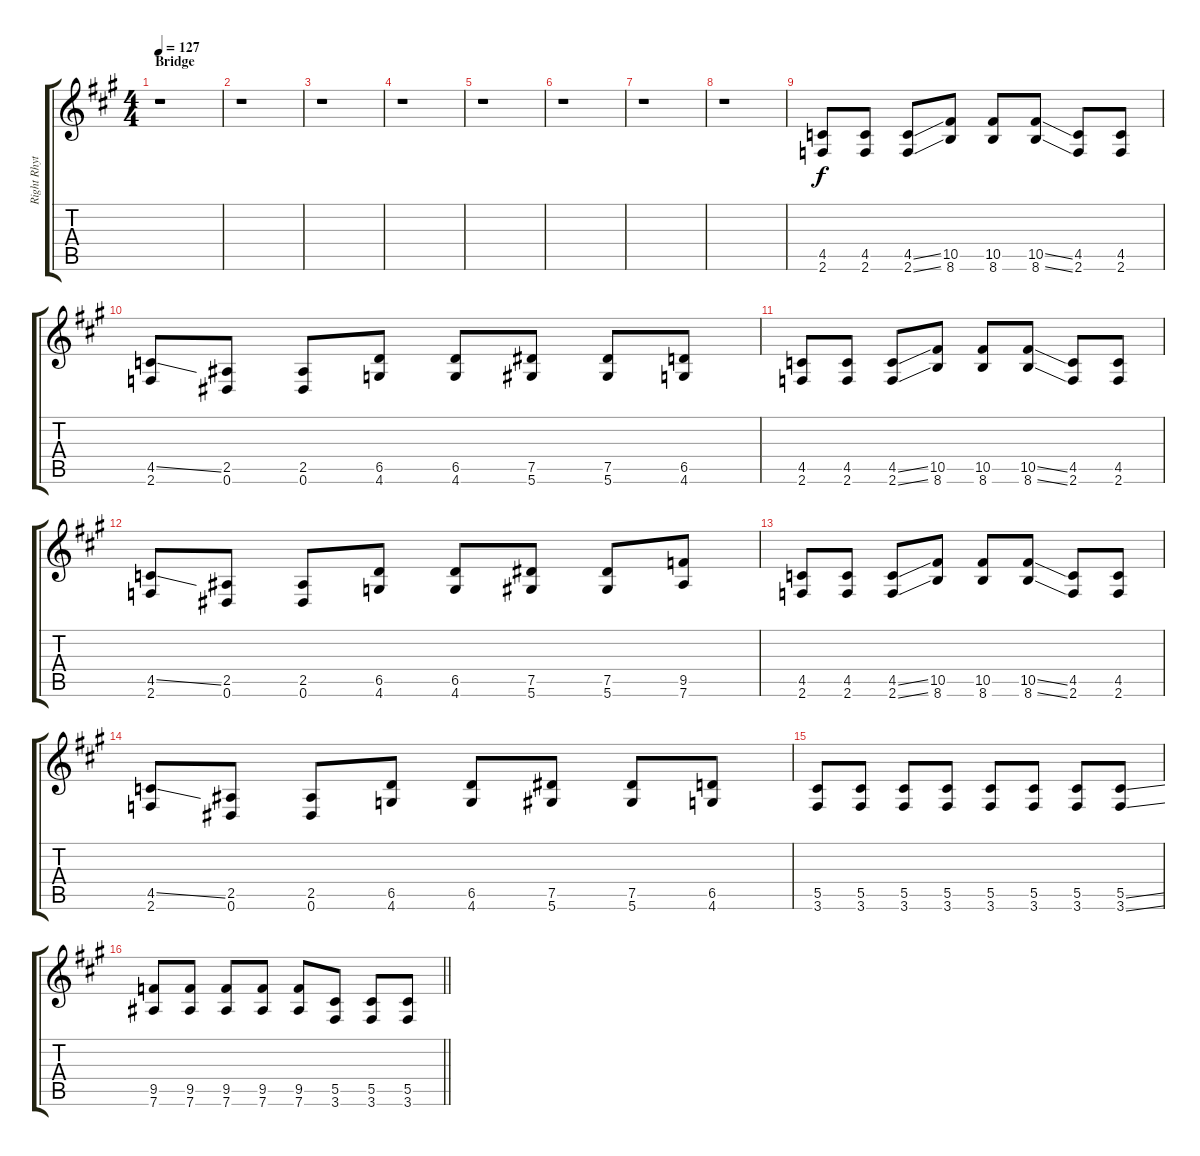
\track ("Right Rhythm Guitar" "Right Rhyt") {instrument distortionguitar}
\staff {score tabs}
\tuning (Eb4 Bb3 Gb3 Db3 Ab2 Eb2) {hide}
\ts (4 4)
\section ("" "Bridge")
\tempo 127
\clef g2
\ks a
r.1{dy f} |
r.1 |
r.1 |
r.1 |
r.1 |
r.1 |
r.1 |
r.1 |
(4.5 2.6).8 (4.5 2.6).8 (4.5{ss} 2.6{ss}).8 (10.5 8.6).8 (10.5 8.6).8 (10.5{ss} 8.6{ss}).8 (4.5 2.6).8 (4.5 2.6).8 |
(4.5{ss} 2.6).8 (2.5 0.6).8 (2.5 0.6).8 (6.5 4.6).8 (6.5 4.6).8 (7.5 5.6).8 (7.5 5.6).8 (6.5 4.6).8 |
(4.5 2.6).8 (4.5 2.6).8 (4.5{ss} 2.6{ss}).8 (10.5 8.6).8 (10.5 8.6).8 (10.5{ss} 8.6{ss}).8 (4.5 2.6).8 (4.5 2.6).8 |
(4.5{ss} 2.6).8 (2.5 0.6).8 (2.5 0.6).8 (6.5 4.6).8 (6.5 4.6).8 (7.5 5.6).8 (7.5 5.6).8 (9.5 7.6).8 |
(4.5 2.6).8 (4.5 2.6).8 (4.5{ss} 2.6{ss}).8 (10.5 8.6).8 (10.5 8.6).8 (10.5{ss} 8.6{ss}).8 (4.5 2.6).8 (4.5 2.6).8 |
(4.5{ss} 2.6).8 (2.5 0.6).8 (2.5 0.6).8 (6.5 4.6).8 (6.5 4.6).8 (7.5 5.6).8 (7.5 5.6).8 (6.5 4.6).8 |
(5.5 3.6).8 (5.5 3.6).8 (5.5 3.6).8 (5.5 3.6).8 (5.5 3.6).8 (5.5 3.6).8 (5.5 3.6).8 (5.5{ss} 3.6{ss}).8 |
\barLineRight lightlight
(9.5 7.6).8 (9.5 7.6).8 (9.5 7.6).8 (9.5 7.6).8 (9.5 7.6).8 (5.5 3.6).8 (5.5 3.6).8 (5.5 3.6).8
